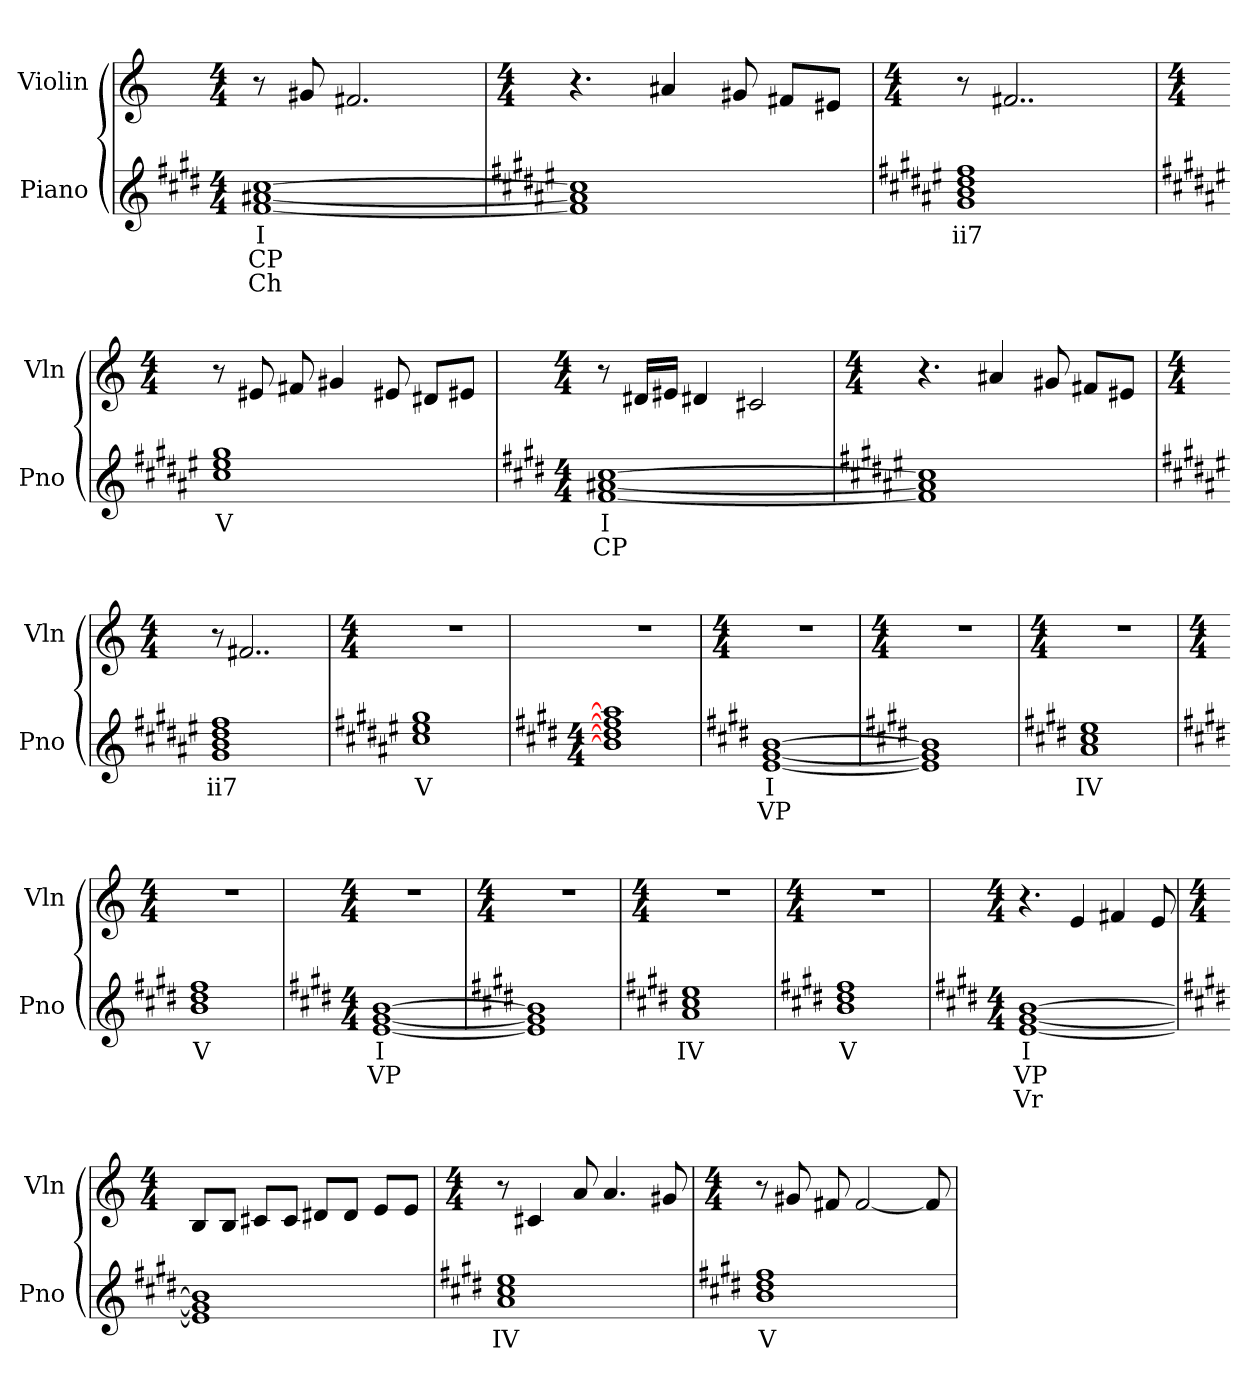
**kern	**text	**text	**text	**kern
*part2	*part2	*part2	*part2	*part1
*staff2	*staff2	*staff2	*staff2	*staff1
*I"Piano	*	*	*	*I"Violin
*I'Pno	*	*	*	*I'Vln
*k[f#c#g#d#]	*	*	*	*
*E:	*	*	*	*
*M4/4	*	*	*	*M4/4
=	=	=	=	=
[1f# [1a#X [1cc#	I	CP	Ch	8r
.	.	.	.	8g#X
.	.	.	.	2.f#X
=	=	=	=	=
*k[f#c#g#d#a#e#]	*	*	*	*
*F#:	*	*	*	*
*	*	*	*	*M4/4
1f#] 1a#] 1cc#]	.	.	.	4.r
.	.	.	.	4a#X
.	.	.	.	8g#X
.	.	.	.	8f#XL
.	.	.	.	8e#XJ
=	=	=	=	=
*k[f#c#g#d#a#e#]	*	*	*	*
*F#:	*	*	*	*
*	*	*	*	*M4/4
1g# 1b 1dd# 1ff#	ii7	.	.	8r
.	.	.	.	2..f#X
=	=	=	=	=
*k[f#c#g#d#a#e#]	*	*	*	*
*F#:	*	*	*	*
*	*	*	*	*M4/4
1cc# 1ee# 1gg#	V	.	.	8r
.	.	.	.	8e#X
.	.	.	.	8f#X
.	.	.	.	4g#X
.	.	.	.	8e#X
.	.	.	.	8d#XL
.	.	.	.	8e#XJ
=	=	=	=	=
*k[f#c#g#d#]	*	*	*	*
*E:	*	*	*	*
*M4/4	*	*	*	*M4/4
[1f# [1a#X [1cc#	I	CP	.	8r
.	.	.	.	16d#XLL
.	.	.	.	16e#XJJ
.	.	.	.	4d#X
.	.	.	.	2c#X
=	=	=	=	=
*k[f#c#g#d#a#e#]	*	*	*	*
*F#:	*	*	*	*
*	*	*	*	*M4/4
1f#] 1a#] 1cc#]	.	.	.	4.r
.	.	.	.	4a#X
.	.	.	.	8g#X
.	.	.	.	8f#XL
.	.	.	.	8e#XJ
=	=	=	=	=
*k[f#c#g#d#a#e#]	*	*	*	*
*F#:	*	*	*	*
*	*	*	*	*M4/4
1g# 1b 1dd# 1ff#	ii7	.	.	8r
.	.	.	.	2..f#X
=	=	=	=	=
*k[f#c#g#d#a#e#]	*	*	*	*
*F#:	*	*	*	*
*	*	*	*	*M4/4
1cc# 1ee# 1gg#	V	.	.	1r
=	=	=	=	=
*k[f#c#g#d#]	*	*	*	*
*E:	*	*	*	*
*M4/4	*	*	*	*
1b] 1dd#] 1ff#] 1aa]	.	.	.	1r
=	=	=	=	=
*k[f#c#g#d#]	*	*	*	*
*E:	*	*	*	*
*	*	*	*	*M4/4
[1e [1g# [1b	I	VP	.	1r
=	=	=	=	=
*k[f#c#g#d#]	*	*	*	*
*E:	*	*	*	*
*	*	*	*	*M4/4
1e] 1g#] 1b]	.	.	.	1r
=	=	=	=	=
*k[f#c#g#d#]	*	*	*	*
*E:	*	*	*	*
*	*	*	*	*M4/4
1a 1cc# 1ee	IV	.	.	1r
=	=	=	=	=
*k[f#c#g#d#]	*	*	*	*
*E:	*	*	*	*
*	*	*	*	*M4/4
1b 1dd# 1ff#	V	.	.	1r
=	=	=	=	=
*k[f#c#g#d#]	*	*	*	*
*E:	*	*	*	*
*M4/4	*	*	*	*M4/4
[1e [1g# [1b	I	VP	.	1r
=	=	=	=	=
*k[f#c#g#d#]	*	*	*	*
*E:	*	*	*	*
*	*	*	*	*M4/4
1e] 1g#] 1b]	.	.	.	1r
=	=	=	=	=
*k[f#c#g#d#]	*	*	*	*
*E:	*	*	*	*
*	*	*	*	*M4/4
1a 1cc# 1ee	IV	.	.	1r
=	=	=	=	=
*k[f#c#g#d#]	*	*	*	*
*E:	*	*	*	*
*	*	*	*	*M4/4
1b 1dd# 1ff#	V	.	.	1r
=	=	=	=	=
*k[f#c#g#d#]	*	*	*	*
*E:	*	*	*	*
*M4/4	*	*	*	*M4/4
[1e [1g# [1b	I	VP	Vr	4.r
.	.	.	.	4e
.	.	.	.	4f#X
.	.	.	.	8e
=	=	=	=	=
*k[f#c#g#d#]	*	*	*	*
*E:	*	*	*	*
*	*	*	*	*M4/4
1e] 1g#] 1b]	.	.	.	8BL
.	.	.	.	8BJ
.	.	.	.	8c#XL
.	.	.	.	8c#J
.	.	.	.	8d#XL
.	.	.	.	8d#J
.	.	.	.	8eL
.	.	.	.	8eJ
=	=	=	=	=
*k[f#c#g#d#]	*	*	*	*
*E:	*	*	*	*
*	*	*	*	*M4/4
1a 1cc# 1ee	IV	.	.	8r
.	.	.	.	4c#X
.	.	.	.	8a
.	.	.	.	4.a
.	.	.	.	8g#X
=	=	=	=	=
*k[f#c#g#d#]	*	*	*	*
*E:	*	*	*	*
*	*	*	*	*M4/4
1b 1dd# 1ff#	V	.	.	8r
.	.	.	.	8g#X
.	.	.	.	8f#X
.	.	.	.	[2f#
.	.	.	.	8f#]
=	=	=	=	=
*-	*-	*-	*-	*-
